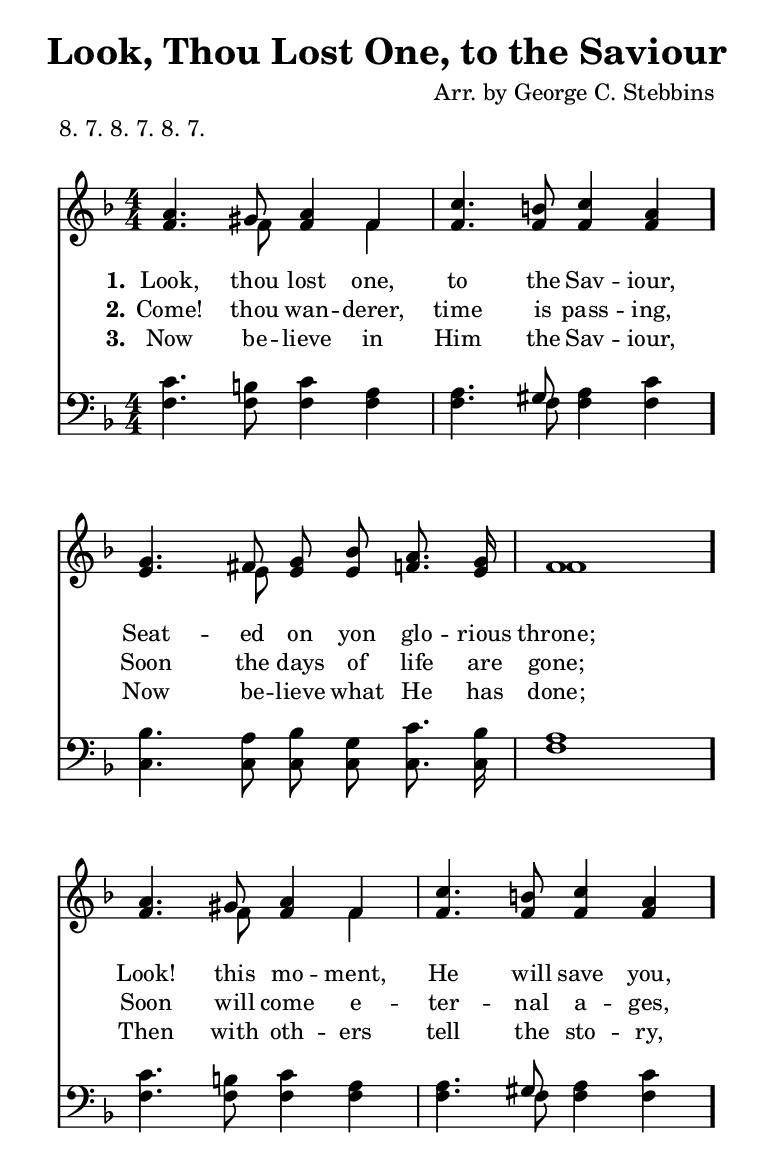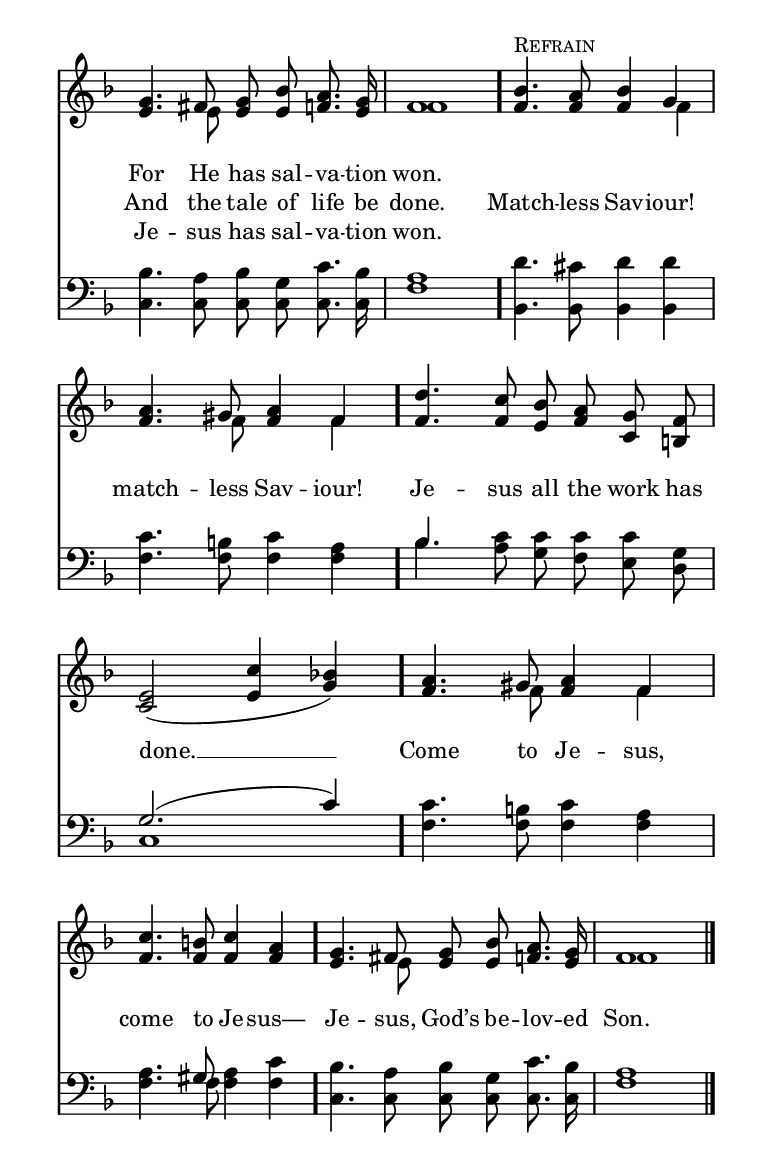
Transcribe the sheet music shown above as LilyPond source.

\include "common/global.ily"
\paper {
  \include "common/paper.ily"
}

\header{
  %gospel
  hymnnumber = "101"
  title = "Look, Thou Lost One, to the Saviour" % not found at hymnary.org
  tunename = "Crown Him" % see https://hymnary.org/tune/crown_him_stebbins
  meter = "8. 7. 8. 7. 8. 7." % original has 8. 7. 8. 7. 4. 7
  poet = ""
  composer = "Arr. by George C. Stebbins" % see https://hymnary.org/tune/crown_him_stebbins
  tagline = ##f
}

patternAA = { c4. c8 c4 c4 | c4. c8 c4 c4 }
patternBA = { c4. c8 c8 c8 c8. c16 | c1 }
patternBB = { c4. c8 c8 c8 c8  c8  | c2( c4 c4) }
patternBC = { c4. c8 c8 c8 c8  c8  | c2.( c4) }
patternBD = { c4. c8 c8 c8 c8  c8  | c1 }

global = {
  \include "common/overrides.ily"
  \override Staff.TimeSignature.style = #'numbered
  \time 4/4
  \override Score.MetronomeMark.transparent = ##t % hide all fermata changes too
  \tempo 4=95
  \key f \major
  \autoBeamOff
}

notesSoprano = {
\global
\relative c'' {

  \changePitch \patternAA { a gis a f | c' b c a }
  \changePitch \patternBA { g fis g bes a g | f }
  \changePitch \patternAA { a gis a f | c' b c a }
  \changePitch \patternBA { g fis g bes a g | f }

  << s^\markup { \small \caps "Refrain" }
  \changePitch \patternAA { bes a bes g | a gis a f } >>
  \changePitch \patternBB { d' c bes a g f | e c' bes! }
  \changePitch \patternAA { a gis a f | c' b c a }
  \changePitch \patternBA { g fis g bes a g | f }

  \bar "|."

}
}

notesAlto = {
\global
\relative e' {

  \changePitch \patternAA { f f f f | f f f f }
  \changePitch \patternBA { e e e e f! e | f }
  \changePitch \patternAA { f f f f | f f f f }
  \changePitch \patternBA { e e e e f! e | f }

  \changePitch \patternAA { f f f f | f f f f }
  \changePitch \patternBB { f f e f c b! | c e g }
  \changePitch \patternAA { f f f f | f f f f }
  \changePitch \patternBA { e e e e f! e | f }

}
}

notesTenor = {
\global
\relative a {

  \changePitch \patternAA { c b c a | a gis a c }
  \changePitch \patternBA { bes a bes g c bes | a }
  \changePitch \patternAA { c b c a | a gis a c }
  \changePitch \patternBA { bes a bes g c bes | a }

  \changePitch \patternAA { d cis d d | c b c a }
  \changePitch \patternBC { bes c c c c g | g c }
  \changePitch \patternAA { c b c a | a gis a c }
  \changePitch \patternBA { bes a bes g c bes | a }

}
}

notesBass = {
\global
\relative f {

  \changePitch \patternAA { f f f f | f f f f }
  \changePitch \patternBA { c c c c c c | f }
  \changePitch \patternAA { f f f f | f f f f }
  \changePitch \patternBA { c c c c c c | f }

  \changePitch \patternAA { bes, bes bes bes | f' f f f }
  \changePitch \patternBD { bes a g f e d | c }
  \changePitch \patternAA { f f f f | f f f f }
  \changePitch \patternBA { c c c c c c | f }

}
}

Refrain = \lyricmode {

Match -- less Sav -- iour! match -- less Sav -- iour! \bar "."
Je -- sus all the work has done. __ \bar "."
Come to Je -- sus, come to Je -- sus— \bar "."
Je -- sus, God’s be -- lov -- ed Son. \bar "."

}

wordsA = \lyricmode {
\set stanza = "1."

Look, thou lost one, to the Sav -- iour, \bar "."
Seat -- ed on yon glo -- rious throne; \bar "."
Look! this mo -- ment, He will save you, \bar "."
For He has sal -- va -- tion won. \bar "."

}

wordsB = \lyricmode {
\set stanza = "2."

Come! thou wan -- derer, time is pass -- ing,
Soon the days of life are gone;
Soon will come e -- ter -- nal a -- ges,
And the tale of life be done.

\Refrain

}

wordsC = \lyricmode {
\set stanza = "3."

Now be -- lieve in Him the Sav -- iour,
Now be -- lieve what He has done;
Then with oth -- ers tell the sto -- ry,
Je -- sus has sal -- va -- tion won.

}

\score {
  \context ChoirStaff <<
    \context Staff = upper <<
      \set Staff.autoBeaming = ##f
      \set ChoirStaff.systemStartDelimiter = #'SystemStartBar
      \set ChoirStaff.printPartCombineTexts = ##f
      \partcombine #'(2 . 11) \notesSoprano \notesAlto
      \context NullVoice = sopranos { \voiceOne << \notesSoprano >> }
      \context Lyrics = one   \lyricsto sopranos \wordsA
      \context Lyrics = two   \lyricsto sopranos \wordsB
      \context Lyrics = three \lyricsto sopranos \wordsC
    >>
    \context Staff = men <<
      \set Staff.autoBeaming = ##f
      \clef bass
      \set ChoirStaff.printPartCombineTexts = ##f
      \partcombine #'(2 . 11) \notesTenor \notesBass
    >>
  >>
  \layout {
    \include "common/layout.ily"
  }
  #(cond ((ly:get-option 'eog-midi-permitted) #{ \midi{
    \include "common/midi.ily"
  } #}))
}

\version "2.19.49"  % necessary for upgrading to future LilyPond versions.

% vi:set et ts=2 sw=2 ai nocindent syntax=lilypond:
